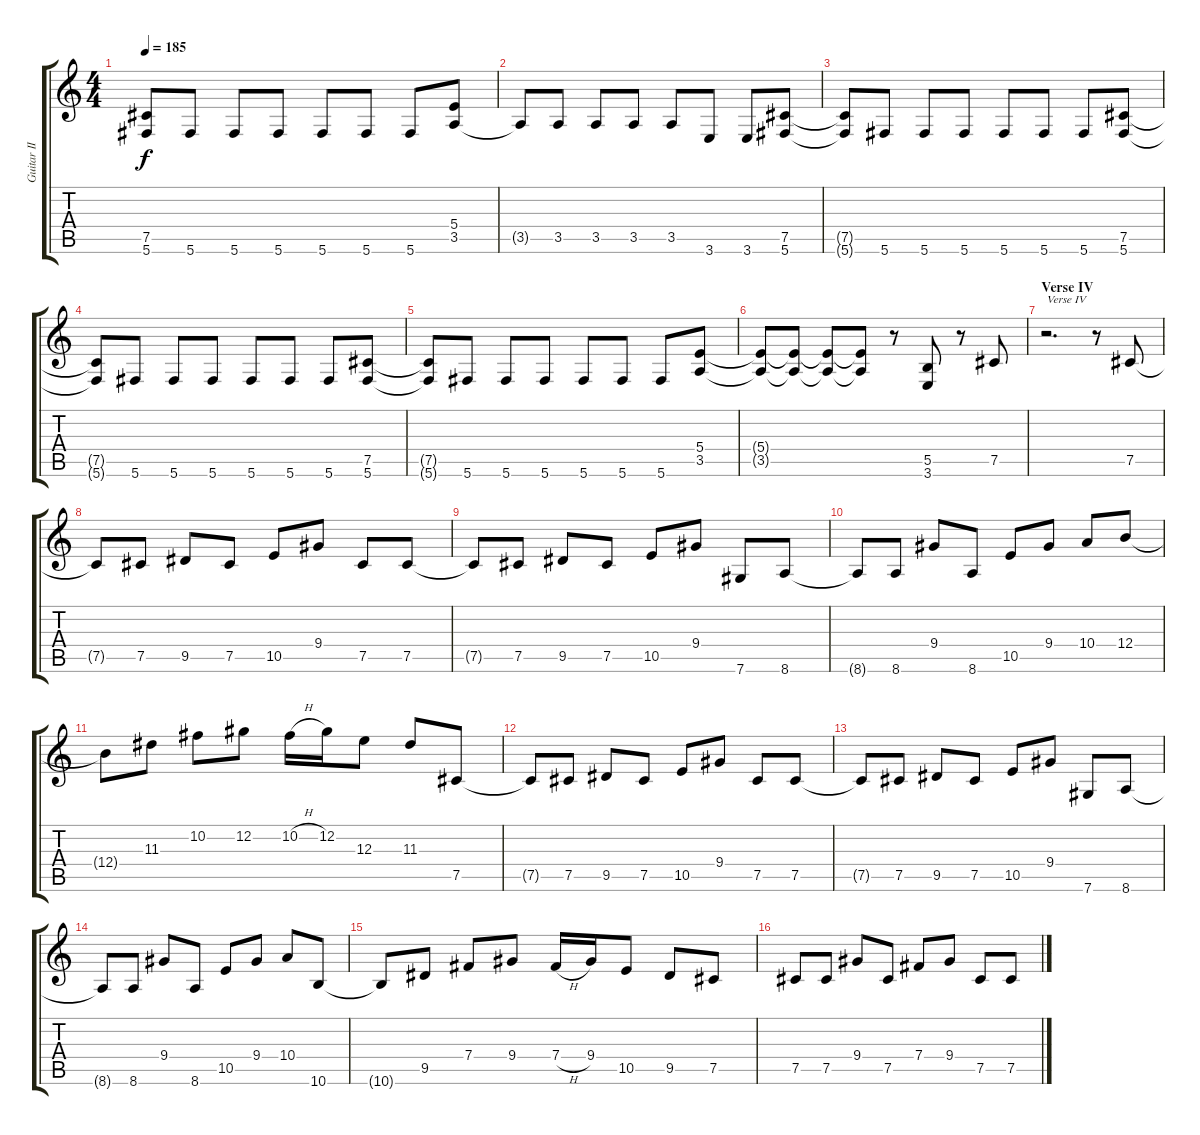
\track ("Guitar II [Henriksson]" "Guitar II ") {instrument overdrivenguitar}
\staff {score tabs}
\tuning (Db4 Ab3 E3 B2 Gb2 Db2) {hide}
\ts (4 4)
\tempo 185
\clef g2
\ks c
(7.5{t} 5.6{t}).8{dy f} 5.6.8 5.6.8 5.6.8 5.6.8 5.6.8 5.6.8 (5.4 3.5).8 |
3.5{t}.8 3.5.8 3.5.8 3.5.8 3.5.8 3.6.8 3.6.8 (7.5 5.6).8 |
(7.5{t} 5.6{t}).8 5.6.8 5.6.8 5.6.8 5.6.8 5.6.8 5.6.8 (7.5 5.6).8 |
(7.5{t} 5.6{t}).8 5.6.8 5.6.8 5.6.8 5.6.8 5.6.8 5.6.8 (7.5 5.6).8 |
(7.5{t} 5.6{t}).8 5.6.8 5.6.8 5.6.8 5.6.8 5.6.8 5.6.8 (5.4 3.5).8 |
(5.4{t} 3.5{t}).8 (5.4{t} 3.5{t}).8 (5.4{t} 3.5{t}).8 (5.4{t} 3.5{t}).8 r.8 (5.5 3.6).8 r.8 7.5.8 |
\section ("" "Verse IV")
r.2{d txt "Verse IV"} r.8 7.5.8 |
7.5{t}.8 7.5.8 9.5.8 7.5.8 10.5.8 9.4.8 7.5.8 7.5.8 |
7.5{t}.8 7.5.8 9.5.8 7.5.8 10.5.8 9.4.8 7.6.8 8.6.8 |
8.6{t}.8 8.6.8 9.4.8 8.6.8 10.5.8 9.4.8 10.4.8 12.4.8 |
12.4{t}.8 11.3.8 10.2.8 12.2.8 10.2{h}.16 12.2.16 12.3.8 11.3.8 7.5.8 |
7.5{t}.8 7.5.8 9.5.8 7.5.8 10.5.8 9.4.8 7.5.8 7.5.8 |
7.5{t}.8 7.5.8 9.5.8 7.5.8 10.5.8 9.4.8 7.6.8 8.6.8 |
8.6{t}.8 8.6.8 9.4.8 8.6.8 10.5.8 9.4.8 10.4.8 10.6.8 |
10.6{t}.8 9.5.8 7.4.8 9.4.8 7.4{h}.16 9.4.16 10.5.8 9.5.8 7.5.8 |
7.5.8 7.5.8 9.4.8 7.5.8 7.4.8 9.4.8 7.5.8 7.5.8
